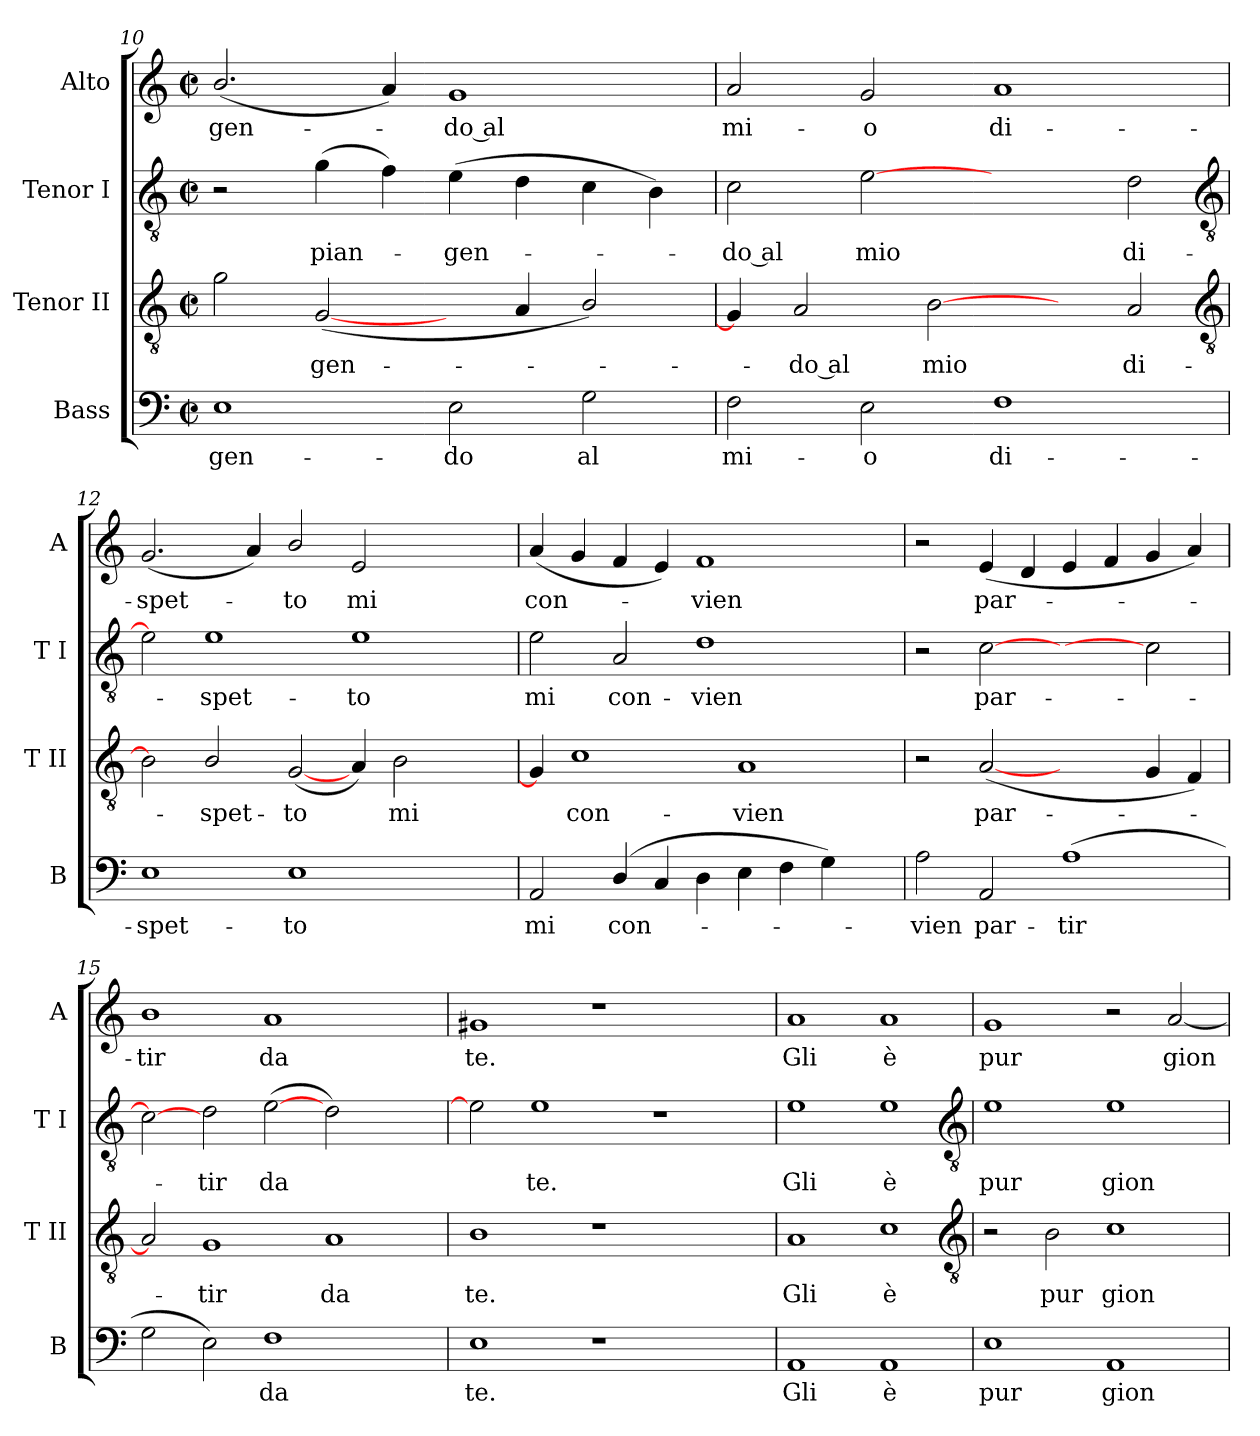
**kern	**text	**kern	**text	**kern	**text	**kern	**text
*part4	*part4	*part3	*part3	*part2	*part2	*part1	*part1
*staff4	*staff4	*staff3	*staff3	*staff2	*staff2	*staff1	*staff1
*I"Bass	*	*I"Tenor II	*	*I"Tenor I	*	*I"Alto	*
*I'B	*	*I'T II	*	*I'T I	*	*I'A	*
*clefF4	*	*clefGv2	*	*clefGv2	*	*clefG2	*
*M2/2	*	*M2/2	*	*M2/2	*	*M2/2	*
*met(c|)	*	*met(c|)	*	*met(c|)	*	*met(c|)	*
=10	=10	=10	=10	=10	=10	=10	=10
!	!LO:LY:b	!	!	!	!	!	!LO:LY:b
1E	-gen-	2g	.	2r	.	(<2.b/	-gen-
!	!	!	!LO:LY:b	!	!LO:LY:b	!	!
.	.	(<[2G	gen-	(>4g	pian-	.	.
.	.	.	.	4f)	.	4a)	.
!	!LO:LY:b	!	!	!	!LO:LY:b	!	!LO:LY:b
2E	-do	4ryy	.	(>4e	gen-	1g	do al
.	.	4A	.	4d	.	.	.
!	!LO:LY:b	!	!	!	!	!	!
2G	al	2B/)	.	4c	.	.	.
.	.	.	.	4B)	.	.	.
=11	=11	=11	=11	=11	=11	=11	=11
!	!LO:LY:b	!	!	!	!LO:LY:b	!	!LO:LY:b
2F	mi-	4G]	.	2c	do al	2a	mi-
!	!	!	!LO:LY:b	!	!	!	!
.	.	2A	do al	.	.	.	.
!	!LO:LY:b	!	!	!	!LO:LY:b	!	!LO:LY:b
2E	-o	.	.	[2e	mio	2g	-o
!	!	!	!LO:LY:b	!	!	!	!
.	.	[2B	mio	.	.	.	.
!	!LO:LY:b	!	!	!	!	!	!LO:LY:b
1F	di-	.	.	2ryy	.	1a	di-
.	.	4ryy	.	.	.	.	.
!	!	!	!LO:LY:b	!	!LO:LY:b	!	!
.	.	2A	di-	2d	di-	.	.
*	*	*clefGv2	*	*clefGv2	*	*	*
!!LO:PB:g=z
=12	=12	=12	=12	=12	=12	=12	=12
!	!LO:LY:b	!	!	!	!	!	!LO:LY:b
1E	-spet-	2B]	.	2e]	.	(<2.g	-spet-
!	!	!	!LO:LY:b	!	!LO:LY:b	!	!
.	.	2B/	-spet-	1e	-spet-	.	.
.	.	.	.	.	.	4a)	.
!	!LO:LY:b	!	!LO:LY:b	!	!	!	!LO:LY:b
1E	-to	(<[2G	-to	.	.	2b/	to
!	!	!	!	!	!LO:LY:b	!	!LO:LY:b
.	.	4A)	.	1e	-to	2e	mi
!	!	!	!LO:LY:b	!	!	!	!
.	.	2B	mi	.	.	.	.
2ryy	.	.	.	.	.	2ryy	.
.	.	4ryy	.	.	.	.	.
=13	=13	=13	=13	=13	=13	=13	=13
!	!LO:LY:b	!	!	!	!LO:LY:b	!	!LO:LY:b
2AA	mi	4G]	.	2e	mi	(<4a	con-
!	!	!	!LO:LY:b	!	!	!	!
.	.	1c	con-	.	.	4g	.
!	!LO:LY:b	!	!	!	!LO:LY:b	!	!
(>4D/	con-	.	.	2A	con-	4f	.
4C	.	.	.	.	.	4e)	.
!	!	!	!	!	!LO:LY:b	!	!LO:LY:b
4D	.	.	.	1d	-vien	1f	vien
!	!	!	!LO:LY:b	!	!	!	!
4E	.	1A	-vien	.	.	.	.
4F	.	.	.	.	.	.	.
4G)	.	.	.	.	.	.	.
4ryy	.	.	.	4ryy	.	4ryy	.
=14	=14	=14	=14	=14	=14	=14	=14
!	!LO:LY:b	!	!	!	!	!	!
2A	vien	2r	.	2r	.	2r	.
!	!LO:LY:b	!	!LO:LY:b	!	!LO:LY:b	!	!LO:LY:b
2AA	par-	(<[2A	par-	[2c	par-	(<4e	par-
.	.	.	.	.	.	4d	.
!	!LO:LY:b	!	!	!	!	!	!
(>1A	-tir	2ryy	.	2ryy	.	4e	.
.	.	.	.	.	.	4f	.
.	.	4G	.	2c]	.	4g	.
.	.	4F)	.	.	.	4a)	.
=15	=15	=15	=15	=15	=15	=15	=15
!	!	!	!	!	!	!	!LO:LY:b
2G	.	2A]	.	2c_	.	1b	tir
!	!	!	!LO:LY:b	!	!LO:LY:b	!	!
2E)	.	1G	tir	2d	tir	.	.
!	!LO:LY:b	!	!	!	!LO:LY:b	!	!LO:LY:b
1F	da	.	.	(>[2e	da	1a	da
!	!	!	!LO:LY:b	!	!	!	!
.	.	1A	da	2d)	.	.	.
2ryy	.	.	.	2ryy	.	2ryy	.
=16	=16	=16	=16	=16	=16	=16	=16
!	!LO:LY:b	!	!LO:LY:b	!	!	!	!LO:LY:b
1E	te.	1B	te.	2e]	.	1g#X	te.
!	!	!	!	!	!LO:LY:b	!	!
.	.	.	.	1e	te.	.	.
1r	.	1r	.	.	.	1r	.
.	.	.	.	1r	.	.	.
2ryy	.	2ryy	.	.	.	2ryy	.
!!LO:LB:g=z
=17	=17	=17	=17	=17	=17	=17	=17
!	!LO:LY:b	!	!LO:LY:b	!	!LO:LY:b	!	!LO:LY:b
1AA	Gli	1A	Gli	1e	Gli	1a	Gli
!	!LO:LY:b	!	!LO:LY:b	!	!LO:LY:b	!	!LO:LY:b
1AA	è	1c	è	1e	è	1a	è
*	*	*clefGv2	*	*clefGv2	*	*	*
!!LO:LB:g=z
=18	=18	=18	=18	=18	=18	=18	=18
!	!LO:LY:b	!	!	!	!LO:LY:b	!	!LO:LY:b
1E	pur	2r	.	1e	pur	1g	pur
!	!	!	!LO:LY:b	!	!	!	!
.	.	2B	pur	.	.	.	.
!	!LO:LY:b	!	!LO:LY:b	!	!LO:LY:b	!	!
1AA	gion-	1c	gion-	1e	gion-	2r	.
!	!	!	!	!	!	!	!LO:LY:b
.	.	.	.	.	.	[2a	gion-
=	=	=	=	=	=	=	=
*-	*-	*-	*-	*-	*-	*-	*-
